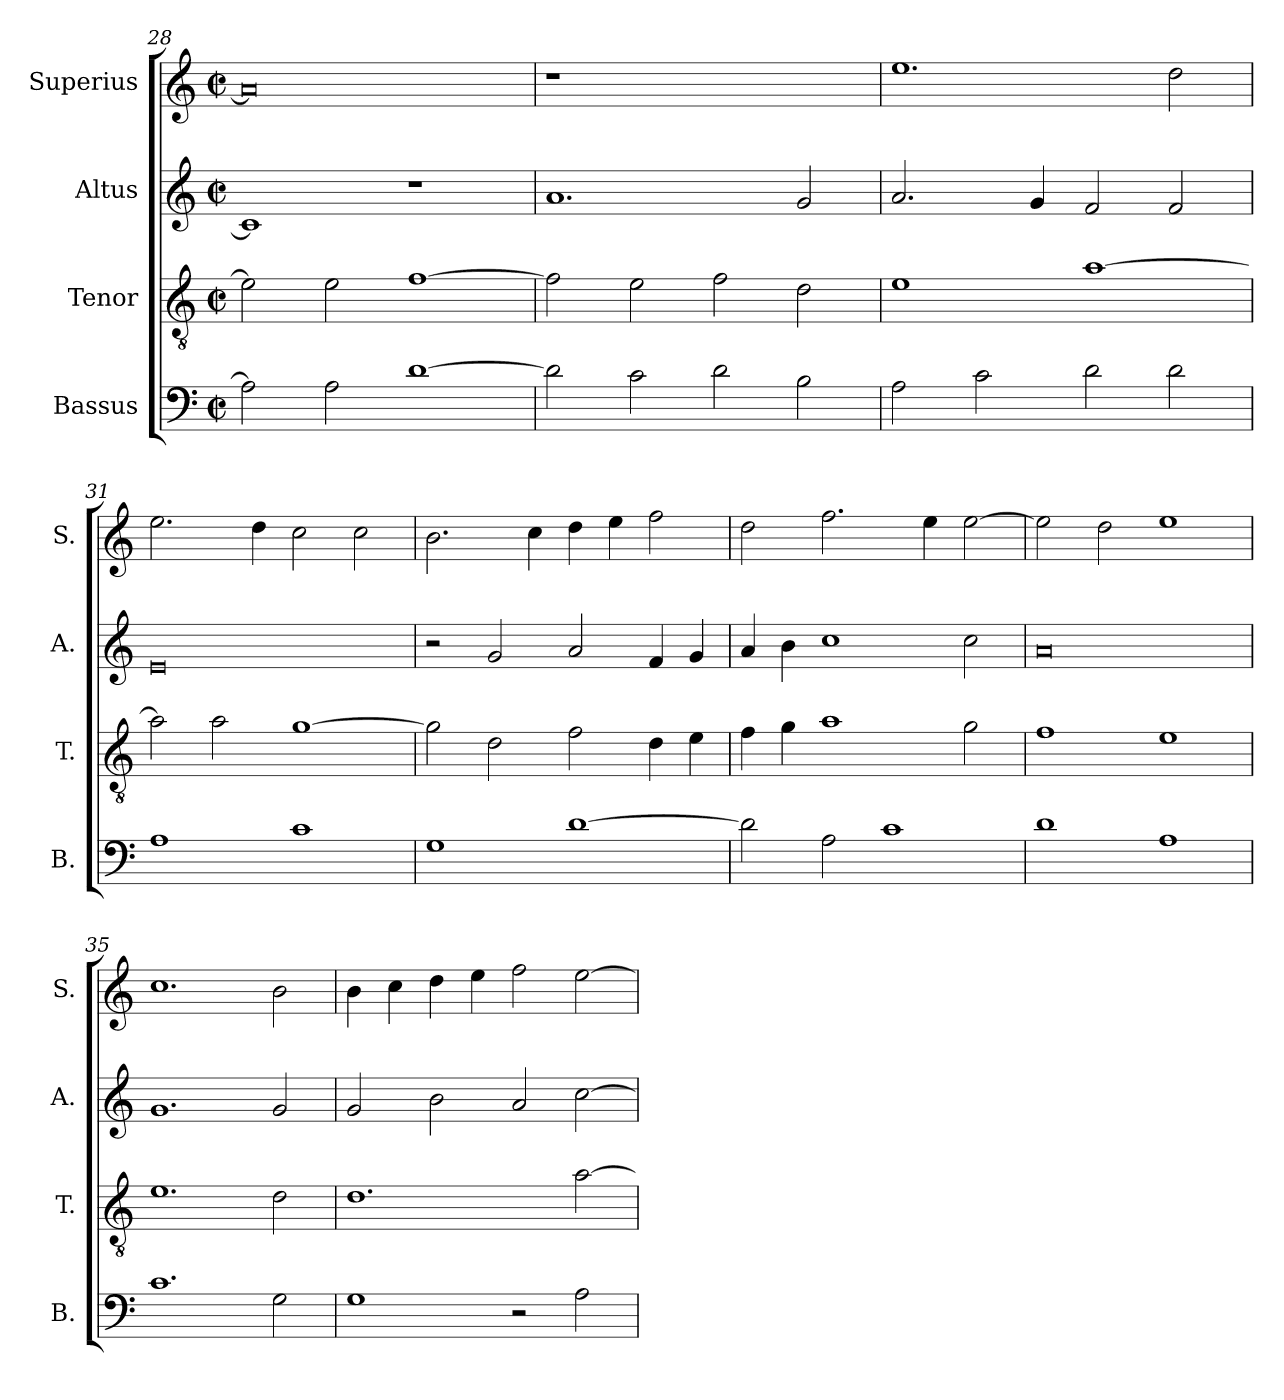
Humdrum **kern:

**kern	**kern	**kern	**kern
*part4	*part3	*part2	*part1
*staff4	*staff3	*staff2	*staff1
*I"Bassus	*I"Tenor	*I"Altus	*I"Superius
*I'B.	*I'T.	*I'A.	*I'S.
*clefF4	*clefGv2	*clefG2	*clefG2
*	*ITrd7c12	*	*
*k[]	*k[]	*k[]	*k[]
*C:	*C:	*C:	*C:
*M2/2	*M2/2	*M2/2	*M2/2
*met(c|)	*met(c|)	*met(c|)	*met(c|)
=28	=28	=28	=28
2Ai\]	2Ei\]	1ci]	0ai]
2Ai\	2Ei\	.	.
[>1di	[>1Fi	1r	.
=29	=29	=29	=29
!	!	!	!LO:N:vis=1
2di\]	2Fi\]	1.ai	1r
2ci\	2Ei\	.	.
2di\	2Fi\	.	1ryy
2Bi\	2Di\	2gi/	.
=30	=30	=30	=30
2Ai\	1Ei	2.ai/	1.eei
2ci\	.	.	.
.	.	4gi/	.
2di\	[>1Ai	2fi/	.
2di\	.	2fi/	2ddi\
!!LO:PB:g=z
=31	=31	=31	=31
1Ai	2Ai\]	0ei	2.eei\
.	2Ai\	.	.
.	.	.	4ddi\
1ci	[>1Gi	.	2cci\
.	.	.	2cci\
=32	=32	=32	=32
1Gi	2Gi\]	2r	2.bi\
.	2Di\	2gi/	.
.	.	.	4cci\
[>1di	2Fi\	2ai/	4ddi\
.	.	.	4eei\
.	4Di\	4fi/	2ffi\
.	4Ei\	4gi/	.
=33	=33	=33	=33
2di\]	4Fi\	4ai/	2ddi\
.	4Gi\	4bi\	.
2Ai\	1Ai	1cci	2.ffi\
1ci	.	.	.
.	.	.	4eei\
.	2Gi\	2cci\	[>2eei\
=34	=34	=34	=34
1di	1Fi	0ai	2eei\]
.	.	.	2ddi\
1Ai	1Ei	.	1eei
=35	=35	=35	=35
1.ci	1.Ei	1.gi	1.cci
2Gi\	2Di\	2gi/	2bi\
!!LO:LB:g=z
=36	=36	=36	=36
1Gi	1.Di	2gi/	4bi\
.	.	.	4cci\
.	.	2bi\	4ddi\
.	.	.	4eei\
2r	.	2ai/	2ffi\
2Ai\	[>2Ai\	[>2cci\	[>2eei\
=	=	=	=
*-	*-	*-	*-
